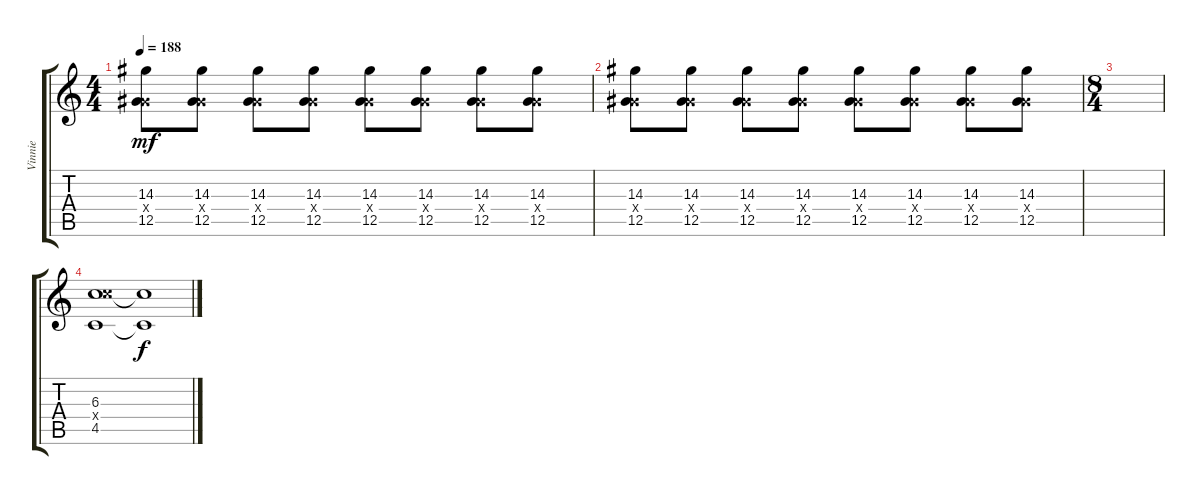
\track ("Vinnie" "Vinnie") {instrument distortionguitar}
\staff {score tabs}
\tuning (Eb4 Bb3 Gb3 Db3 Ab2 Db2) {hide}
\ts (4 4)
\tempo 188
\clef g2
\ks c
(14.3 7.4{x} 12.5).8{dy mf} (14.3 7.4{x} 12.5).8 (14.3 7.4{x} 12.5).8 (14.3 7.4{x} 12.5).8 (14.3 7.4{x} 12.5).8 (14.3 7.4{x} 12.5).8 (14.3 7.4{x} 12.5).8 (14.3 7.4{x} 12.5).8 |
(14.3 7.4{x} 12.5).8 (14.3 7.4{x} 12.5).8 (14.3 7.4{x} 12.5).8 (14.3 7.4{x} 12.5).8 (14.3 7.4{x} 12.5).8 (14.3 7.4{x} 12.5).8 (14.3 7.4{x} 12.5).8 (14.3 7.4{x} 12.5).8 |
\ts (8 4)
|
(6.3 11.4{x} 4.5).1 (6.3{t} 4.5{t}).1{dy f}
